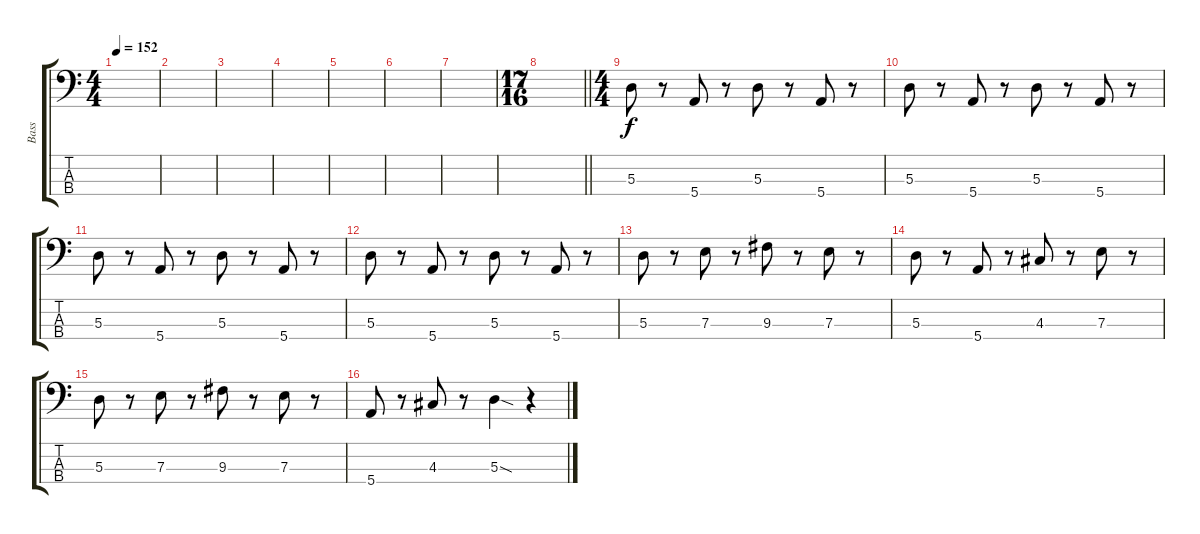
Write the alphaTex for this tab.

\track ("Bass" "Bass") {instrument electricbassfinger}
\staff {score tabs}
\tuning (G2 D2 A1 E1) {hide}
\ts (4 4)
\tempo 152
\clef f4
\ks c
|
|
|
|
|
|
|
\ts (17 16)
\barLineRight lightlight
|
\ts (4 4)
5.3.8 r.8 5.4.8 r.8 5.3.8 r.8 5.4.8 r.8 |
5.3.8 r.8 5.4.8 r.8 5.3.8 r.8 5.4.8 r.8 |
5.3.8 r.8 5.4.8 r.8 5.3.8 r.8 5.4.8 r.8 |
5.3.8 r.8 5.4.8 r.8 5.3.8 r.8 5.4.8 r.8 |
5.3.8 r.8 7.3.8 r.8 9.3.8 r.8 7.3.8 r.8 |
5.3.8 r.8 5.4.8 r.8 4.3.8 r.8 7.3.8 r.8 |
5.3.8 r.8 7.3.8 r.8 9.3.8 r.8 7.3.8 r.8 |
5.4.8 r.8 4.3.8 r.8 5.3{sod}.4 r.4
